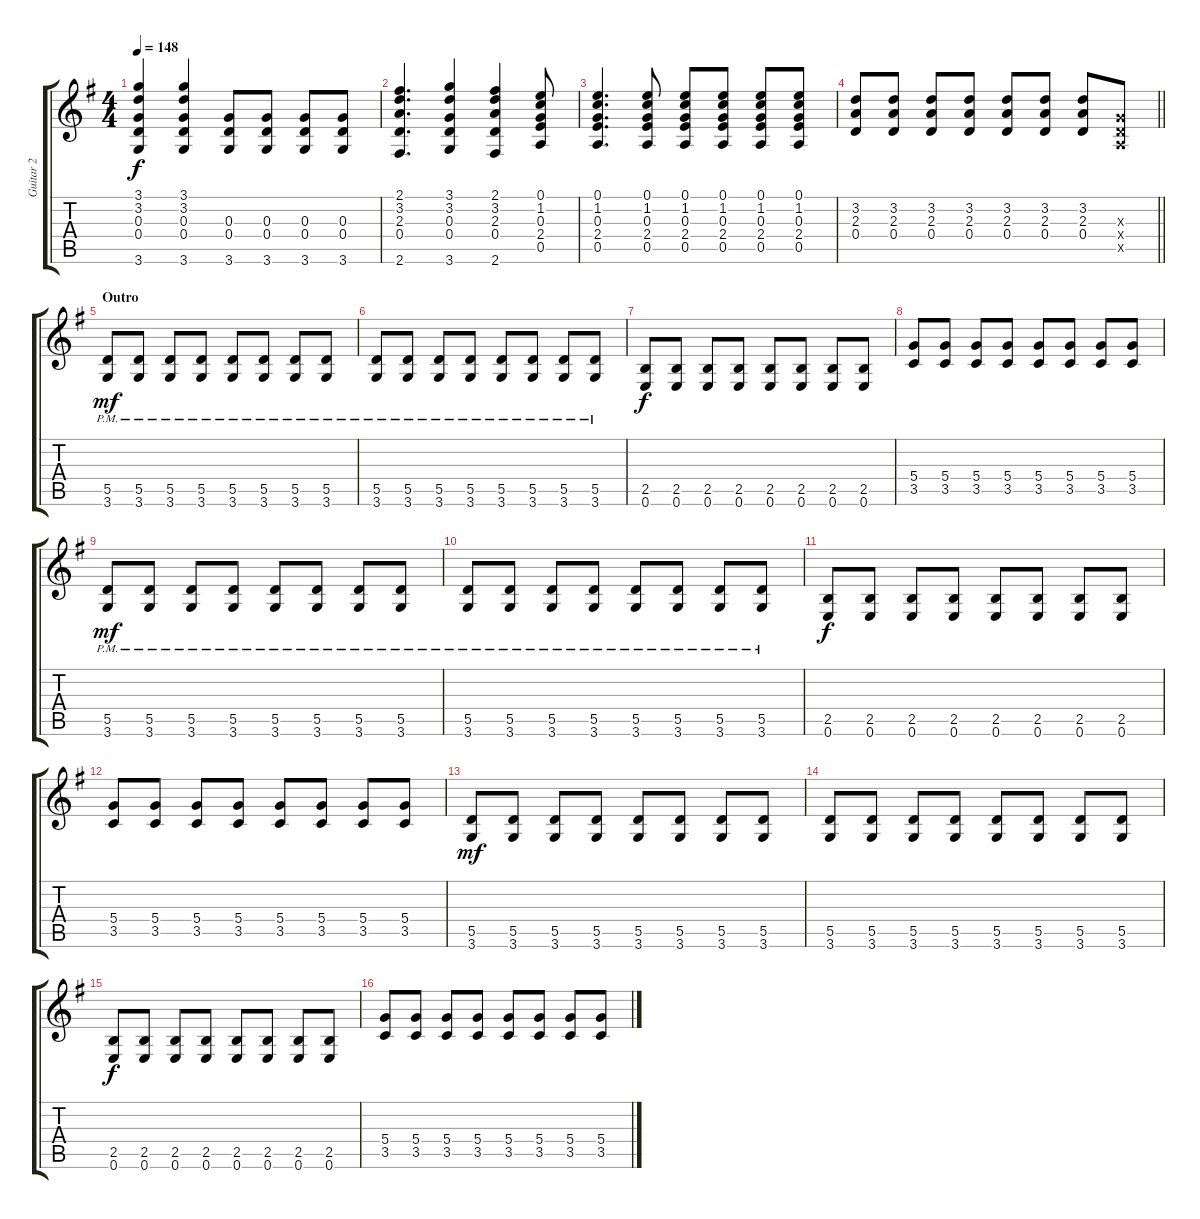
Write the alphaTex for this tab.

\track ("Guitar 2" "Guitar 2") {instrument electricguitarmuted}
\staff {score tabs}
\tuning (E4 B3 G3 D3 A2 E2) {hide}
\ts (4 4)
\tempo 148
\clef g2
\ks g
(3.1 3.2 0.3 0.4 3.6).4{dy f} (3.1 3.2 0.3 0.4 3.6).4 (0.3 0.4 3.6).8 (0.3 0.4 3.6).8 (0.3 0.4 3.6).8 (0.3 0.4 3.6).8 |
(2.1 3.2 2.3 0.4 2.6).4{d} (3.1 3.2 0.3 0.4 3.6).4 (2.1 3.2 2.3 0.4 2.6).4 (0.1 1.2 0.3 2.4 0.5).8 |
(0.1 1.2 0.3 2.4 0.5).4{d} (0.1 1.2 0.3 2.4 0.5).8 (0.1 1.2 0.3 2.4 0.5).8 (0.1 1.2 0.3 2.4 0.5).8 (0.1 1.2 0.3 2.4 0.5).8 (0.1 1.2 0.3 2.4 0.5).8 |
\barLineRight lightlight
(3.2 2.3 0.4).8 (3.2 2.3 0.4).8 (3.2 2.3 0.4).8 (3.2 2.3 0.4).8 (3.2 2.3 0.4).8 (3.2 2.3 0.4).8 (3.2 2.3 0.4).8 (0.3{x} 0.4{x} 0.5{x}).8 |
\section ("" "Outro")
(5.5 3.6{pm}).8{dy mf} (5.5 3.6{pm}).8 (5.5 3.6{pm}).8 (5.5 3.6{pm}).8 (5.5 3.6{pm}).8 (5.5 3.6{pm}).8 (5.5 3.6{pm}).8 (5.5 3.6{pm}).8 |
(5.5 3.6{pm}).8 (5.5 3.6{pm}).8 (5.5 3.6{pm}).8 (5.5 3.6{pm}).8 (5.5 3.6{pm}).8 (5.5 3.6{pm}).8 (5.5 3.6{pm}).8 (5.5 3.6{pm}).8 |
(2.5 0.6).8{dy f} (2.5 0.6).8 (2.5 0.6).8 (2.5 0.6).8 (2.5 0.6).8 (2.5 0.6).8 (2.5 0.6).8 (2.5 0.6).8 |
(5.4 3.5).8 (5.4 3.5).8 (5.4 3.5).8 (5.4 3.5).8 (5.4 3.5).8 (5.4 3.5).8 (5.4 3.5).8 (5.4 3.5).8 |
(5.5 3.6{pm}).8{dy mf} (5.5 3.6{pm}).8 (5.5 3.6{pm}).8 (5.5 3.6{pm}).8 (5.5 3.6{pm}).8 (5.5 3.6{pm}).8 (5.5 3.6{pm}).8 (5.5 3.6{pm}).8 |
(5.5 3.6{pm}).8 (5.5 3.6{pm}).8 (5.5 3.6{pm}).8 (5.5 3.6{pm}).8 (5.5 3.6{pm}).8 (5.5 3.6{pm}).8 (5.5 3.6{pm}).8 (5.5 3.6{pm}).8 |
(2.5 0.6).8{dy f} (2.5 0.6).8 (2.5 0.6).8 (2.5 0.6).8 (2.5 0.6).8 (2.5 0.6).8 (2.5 0.6).8 (2.5 0.6).8 |
(5.4 3.5).8 (5.4 3.5).8 (5.4 3.5).8 (5.4 3.5).8 (5.4 3.5).8 (5.4 3.5).8 (5.4 3.5).8 (5.4 3.5).8 |
(5.5 3.6).8{dy mf} (5.5 3.6).8 (5.5 3.6).8 (5.5 3.6).8 (5.5 3.6).8 (5.5 3.6).8 (5.5 3.6).8 (5.5 3.6).8 |
(5.5 3.6).8 (5.5 3.6).8 (5.5 3.6).8 (5.5 3.6).8 (5.5 3.6).8 (5.5 3.6).8 (5.5 3.6).8 (5.5 3.6).8 |
(2.5 0.6).8{dy f} (2.5 0.6).8 (2.5 0.6).8 (2.5 0.6).8 (2.5 0.6).8 (2.5 0.6).8 (2.5 0.6).8 (2.5 0.6).8 |
(5.4 3.5).8 (5.4 3.5).8 (5.4 3.5).8 (5.4 3.5).8 (5.4 3.5).8 (5.4 3.5).8 (5.4 3.5).8 (5.4 3.5).8
